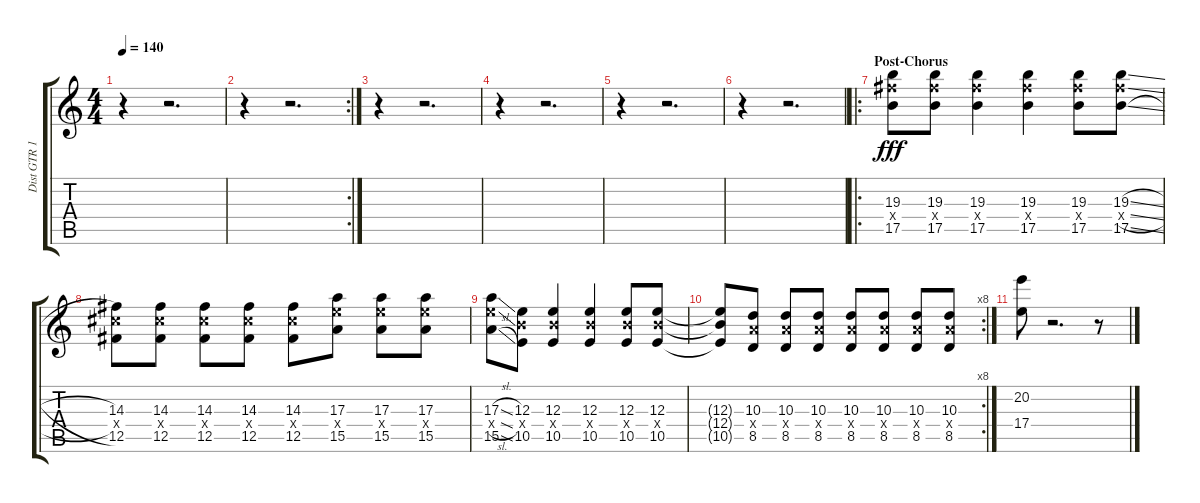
\track ("Dist GTR 1" "Dist GTR 1") {instrument distortionguitar}
\staff {score tabs}
\tuning (Db4 Ab3 E3 B2 Gb2 B1) {hide}
\ts (4 4)
\tempo 140
\clef g2
\ks c
r.4{dy fff} r.2{d} |
\rc 2
r.4 r.2{d} |
r.4 r.2{d} |
r.4 r.2{d} |
r.4 r.2{d} |
r.4 r.2{d} |
\ro
\section ("" "Post-Chorus")
(19.3 19.4{x} 17.5).8 (19.3 19.4{x} 17.5).8 (19.3 19.4{x} 17.5).4 (19.3 19.4{x} 17.5).4 (19.3 19.4{x} 17.5).8 (19.3{sl} 19.4{sl x} 17.5{sl}).8 |
(14.3 14.4{x} 12.5).8 (14.3 14.4{x} 12.5).8 (14.3 14.4{x} 12.5).8 (14.3 14.4{x} 12.5).8 (14.3 14.4{x} 12.5).8 (17.3 17.4{x} 15.5).8 (17.3 17.4{x} 15.5).8 (17.3 17.4{x} 15.5).8 |
(17.3{sl} 17.4{sl x} 15.5{sl}).8 (12.3 12.4{x} 10.5).8 (12.3 12.4{x} 10.5).4 (12.3 12.4{x} 10.5).4 (12.3 12.4{x} 10.5).8 (12.3 12.4{x} 10.5).8 |
\rc 8
(12.3{t} 12.4{t} 10.5{t}).8 (10.3 10.4{x} 8.5).8 (10.3 10.4{x} 8.5).8 (10.3 10.4{x} 8.5).8 (10.3 10.4{x} 8.5).8 (10.3 10.4{x} 8.5).8 (10.3 10.4{x} 8.5).8 (10.3 10.4{x} 8.5).8 |
(20.2 17.4).8 r.2{d} r.8
